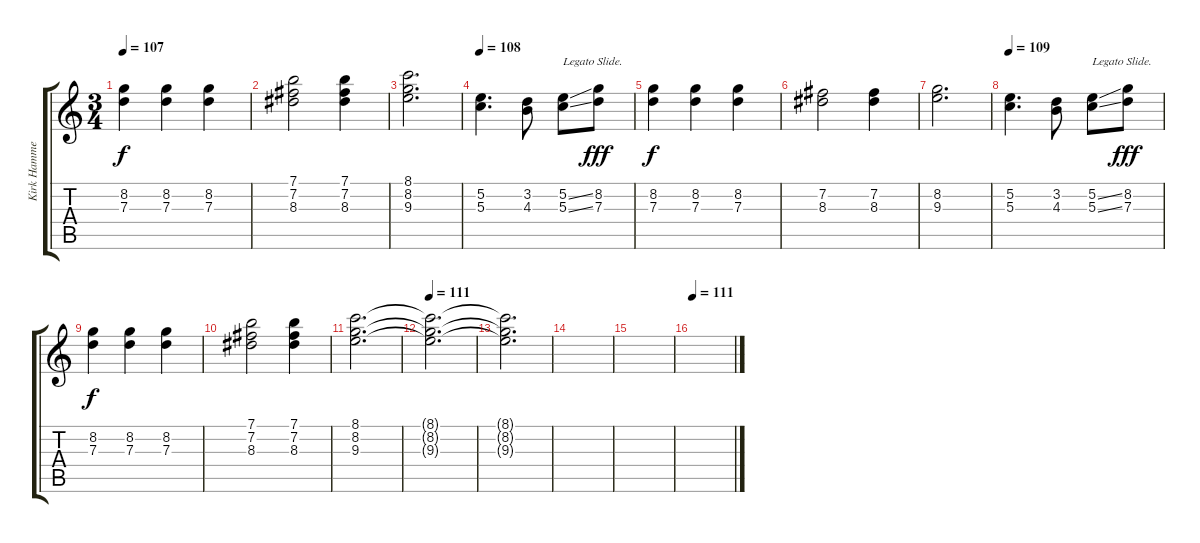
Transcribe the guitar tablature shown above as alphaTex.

\track ("Kirk Hammett (Lead)" "Kirk Hamme") {instrument distortionguitar}
\staff {score tabs}
\tuning (E4 B3 G3 D3 A2 E2) {hide}
\ts (3 4)
\tempo 107
\clef g2
\ks c
(8.2 7.3).4{dy f} (8.2 7.3).4 (8.2 7.3).4 |
(7.1 7.2 8.3).2 (7.1 7.2 8.3).4 |
(8.1 8.2 9.3).2{d} |
\tempo 108
(5.2 5.3).4{d} (3.2 4.3).8 (5.2{ss} 5.3{ss}).8{txt "Legato Slide."} (8.2 7.3).8{dy fff} |
(8.2 7.3).4{dy f} (8.2 7.3).4 (8.2 7.3).4 |
(7.2 8.3).2 (7.2 8.3).4 |
(8.2 9.3).2{d} |
\tempo 109
(5.2 5.3).4{d} (3.2 4.3).8 (5.2{ss} 5.3{ss}).8{txt "Legato Slide."} (8.2 7.3).8{dy fff} |
(8.2 7.3).4{dy f} (8.2 7.3).4 (8.2 7.3).4 |
(7.1 7.2 8.3).2 (7.1 7.2 8.3).4 |
(8.1 8.2 9.3).2{d} |
\tempo 111
(8.1{t} 8.2{t} 9.3{t}).2{d volume 0} |
(8.1{t} 8.2{t} 9.3{t}).2{d} |
|
|
\tempo 111
